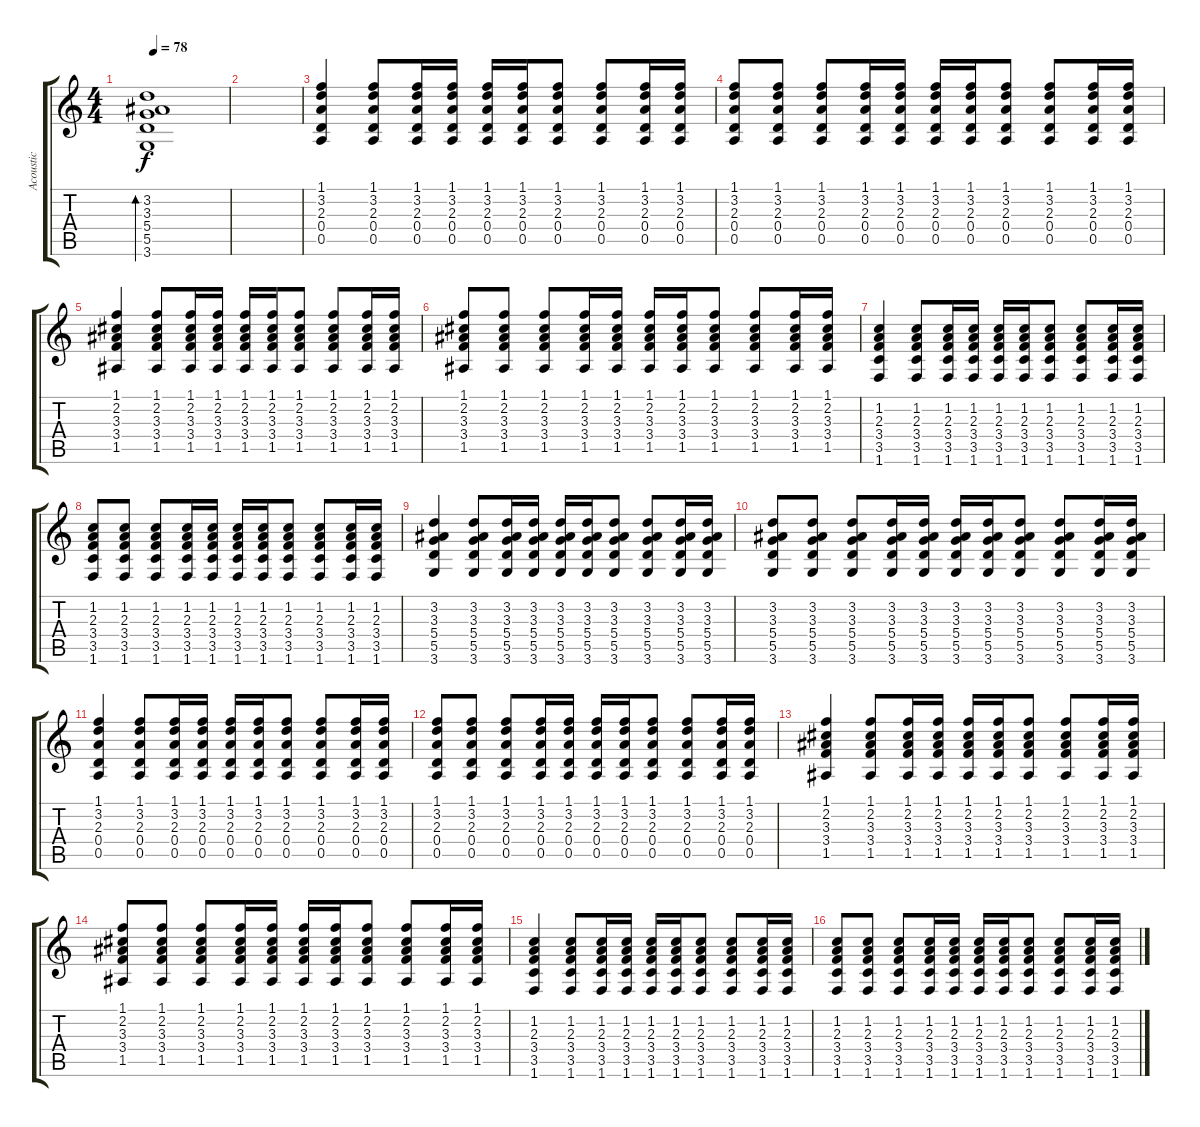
\track ("Acoustic" "Acoustic") {instrument acousticguitarsteel}
\staff {score tabs}
\tuning (E4 B3 G3 D3 A2 E2) {hide}
\ts (4 4)
\tempo 78
\clef g2
\ks c
(3.2 3.3 5.4 5.5 3.6).1{bd 240 dy f} |
|
(1.1 3.2 2.3 0.4 0.5).4 (1.1 3.2 2.3 0.4 0.5).8 (1.1 3.2 2.3 0.4 0.5).16 (1.1 3.2 2.3 0.4 0.5).16 (1.1 3.2 2.3 0.4 0.5).16 (1.1 3.2 2.3 0.4 0.5).16 (1.1 3.2 2.3 0.4 0.5).8 (1.1 3.2 2.3 0.4 0.5).8 (1.1 3.2 2.3 0.4 0.5).16 (1.1 3.2 2.3 0.4 0.5).16 |
(1.1 3.2 2.3 0.4 0.5).8 (1.1 3.2 2.3 0.4 0.5).8 (1.1 3.2 2.3 0.4 0.5).8 (1.1 3.2 2.3 0.4 0.5).16 (1.1 3.2 2.3 0.4 0.5).16 (1.1 3.2 2.3 0.4 0.5).16 (1.1 3.2 2.3 0.4 0.5).16 (1.1 3.2 2.3 0.4 0.5).8 (1.1 3.2 2.3 0.4 0.5).8 (1.1 3.2 2.3 0.4 0.5).16 (1.1 3.2 2.3 0.4 0.5).16 |
(1.1 2.2 3.3 3.4 1.5).4 (1.1 2.2 3.3 3.4 1.5).8 (1.1 2.2 3.3 3.4 1.5).16 (1.1 2.2 3.3 3.4 1.5).16 (1.1 2.2 3.3 3.4 1.5).16 (1.1 2.2 3.3 3.4 1.5).16 (1.1 2.2 3.3 3.4 1.5).8 (1.1 2.2 3.3 3.4 1.5).8 (1.1 2.2 3.3 3.4 1.5).16 (1.1 2.2 3.3 3.4 1.5).16 |
(1.1 2.2 3.3 3.4 1.5).8 (1.1 2.2 3.3 3.4 1.5).8 (1.1 2.2 3.3 3.4 1.5).8 (1.1 2.2 3.3 3.4 1.5).16 (1.1 2.2 3.3 3.4 1.5).16 (1.1 2.2 3.3 3.4 1.5).16 (1.1 2.2 3.3 3.4 1.5).16 (1.1 2.2 3.3 3.4 1.5).8 (1.1 2.2 3.3 3.4 1.5).8 (1.1 2.2 3.3 3.4 1.5).16 (1.1 2.2 3.3 3.4 1.5).16 |
(1.2 2.3 3.4 3.5 1.6).4 (1.2 2.3 3.4 3.5 1.6).8 (1.2 2.3 3.4 3.5 1.6).16 (1.2 2.3 3.4 3.5 1.6).16 (1.2 2.3 3.4 3.5 1.6).16 (1.2 2.3 3.4 3.5 1.6).16 (1.2 2.3 3.4 3.5 1.6).8 (1.2 2.3 3.4 3.5 1.6).8 (1.2 2.3 3.4 3.5 1.6).16 (1.2 2.3 3.4 3.5 1.6).16 |
(1.2 2.3 3.4 3.5 1.6).8 (1.2 2.3 3.4 3.5 1.6).8 (1.2 2.3 3.4 3.5 1.6).8 (1.2 2.3 3.4 3.5 1.6).16 (1.2 2.3 3.4 3.5 1.6).16 (1.2 2.3 3.4 3.5 1.6).16 (1.2 2.3 3.4 3.5 1.6).16 (1.2 2.3 3.4 3.5 1.6).8 (1.2 2.3 3.4 3.5 1.6).8 (1.2 2.3 3.4 3.5 1.6).16 (1.2 2.3 3.4 3.5 1.6).16 |
(3.2 3.3 5.4 5.5 3.6).4 (3.2 3.3 5.4 5.5 3.6).8 (3.2 3.3 5.4 5.5 3.6).16 (3.2 3.3 5.4 5.5 3.6).16 (3.2 3.3 5.4 5.5 3.6).16 (3.2 3.3 5.4 5.5 3.6).16 (3.2 3.3 5.4 5.5 3.6).8 (3.2 3.3 5.4 5.5 3.6).8 (3.2 3.3 5.4 5.5 3.6).16 (3.2 3.3 5.4 5.5 3.6).16 |
(3.2 3.3 5.4 5.5 3.6).8 (3.2 3.3 5.4 5.5 3.6).8 (3.2 3.3 5.4 5.5 3.6).8 (3.2 3.3 5.4 5.5 3.6).16 (3.2 3.3 5.4 5.5 3.6).16 (3.2 3.3 5.4 5.5 3.6).16 (3.2 3.3 5.4 5.5 3.6).16 (3.2 3.3 5.4 5.5 3.6).8 (3.2 3.3 5.4 5.5 3.6).8 (3.2 3.3 5.4 5.5 3.6).16 (3.2 3.3 5.4 5.5 3.6).16 |
(1.1 3.2 2.3 0.4 0.5).4 (1.1 3.2 2.3 0.4 0.5).8 (1.1 3.2 2.3 0.4 0.5).16 (1.1 3.2 2.3 0.4 0.5).16 (1.1 3.2 2.3 0.4 0.5).16 (1.1 3.2 2.3 0.4 0.5).16 (1.1 3.2 2.3 0.4 0.5).8 (1.1 3.2 2.3 0.4 0.5).8 (1.1 3.2 2.3 0.4 0.5).16 (1.1 3.2 2.3 0.4 0.5).16 |
(1.1 3.2 2.3 0.4 0.5).8 (1.1 3.2 2.3 0.4 0.5).8 (1.1 3.2 2.3 0.4 0.5).8 (1.1 3.2 2.3 0.4 0.5).16 (1.1 3.2 2.3 0.4 0.5).16 (1.1 3.2 2.3 0.4 0.5).16 (1.1 3.2 2.3 0.4 0.5).16 (1.1 3.2 2.3 0.4 0.5).8 (1.1 3.2 2.3 0.4 0.5).8 (1.1 3.2 2.3 0.4 0.5).16 (1.1 3.2 2.3 0.4 0.5).16 |
(1.1 2.2 3.3 3.4 1.5).4 (1.1 2.2 3.3 3.4 1.5).8 (1.1 2.2 3.3 3.4 1.5).16 (1.1 2.2 3.3 3.4 1.5).16 (1.1 2.2 3.3 3.4 1.5).16 (1.1 2.2 3.3 3.4 1.5).16 (1.1 2.2 3.3 3.4 1.5).8 (1.1 2.2 3.3 3.4 1.5).8 (1.1 2.2 3.3 3.4 1.5).16 (1.1 2.2 3.3 3.4 1.5).16 |
(1.1 2.2 3.3 3.4 1.5).8 (1.1 2.2 3.3 3.4 1.5).8 (1.1 2.2 3.3 3.4 1.5).8 (1.1 2.2 3.3 3.4 1.5).16 (1.1 2.2 3.3 3.4 1.5).16 (1.1 2.2 3.3 3.4 1.5).16 (1.1 2.2 3.3 3.4 1.5).16 (1.1 2.2 3.3 3.4 1.5).8 (1.1 2.2 3.3 3.4 1.5).8 (1.1 2.2 3.3 3.4 1.5).16 (1.1 2.2 3.3 3.4 1.5).16 |
(1.2 2.3 3.4 3.5 1.6).4 (1.2 2.3 3.4 3.5 1.6).8 (1.2 2.3 3.4 3.5 1.6).16 (1.2 2.3 3.4 3.5 1.6).16 (1.2 2.3 3.4 3.5 1.6).16 (1.2 2.3 3.4 3.5 1.6).16 (1.2 2.3 3.4 3.5 1.6).8 (1.2 2.3 3.4 3.5 1.6).8 (1.2 2.3 3.4 3.5 1.6).16 (1.2 2.3 3.4 3.5 1.6).16 |
(1.2 2.3 3.4 3.5 1.6).8 (1.2 2.3 3.4 3.5 1.6).8 (1.2 2.3 3.4 3.5 1.6).8 (1.2 2.3 3.4 3.5 1.6).16 (1.2 2.3 3.4 3.5 1.6).16 (1.2 2.3 3.4 3.5 1.6).16 (1.2 2.3 3.4 3.5 1.6).16 (1.2 2.3 3.4 3.5 1.6).8 (1.2 2.3 3.4 3.5 1.6).8 (1.2 2.3 3.4 3.5 1.6).16 (1.2 2.3 3.4 3.5 1.6).16
